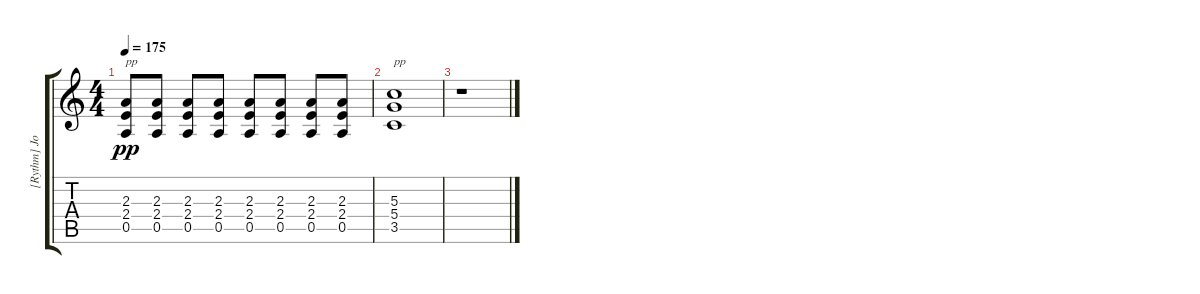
\track ("[Rythm] Joey Jordison" "[Rythm] Jo") {instrument distortionguitar}
\staff {score tabs}
\tuning (E4 B3 G3 D3 A2 E2) {hide}
\ts (4 4)
\tempo 175
\clef g2
\ks c
(2.3 2.4 0.5).8{txt "pp" dy pp} (2.3 2.4 0.5).8 (2.3 2.4 0.5).8 (2.3 2.4 0.5).8 (2.3 2.4 0.5).8 (2.3 2.4 0.5).8 (2.3 2.4 0.5).8 (2.3 2.4 0.5).8 |
(5.3 5.4 3.5).1{txt "pp"} |
r.1
